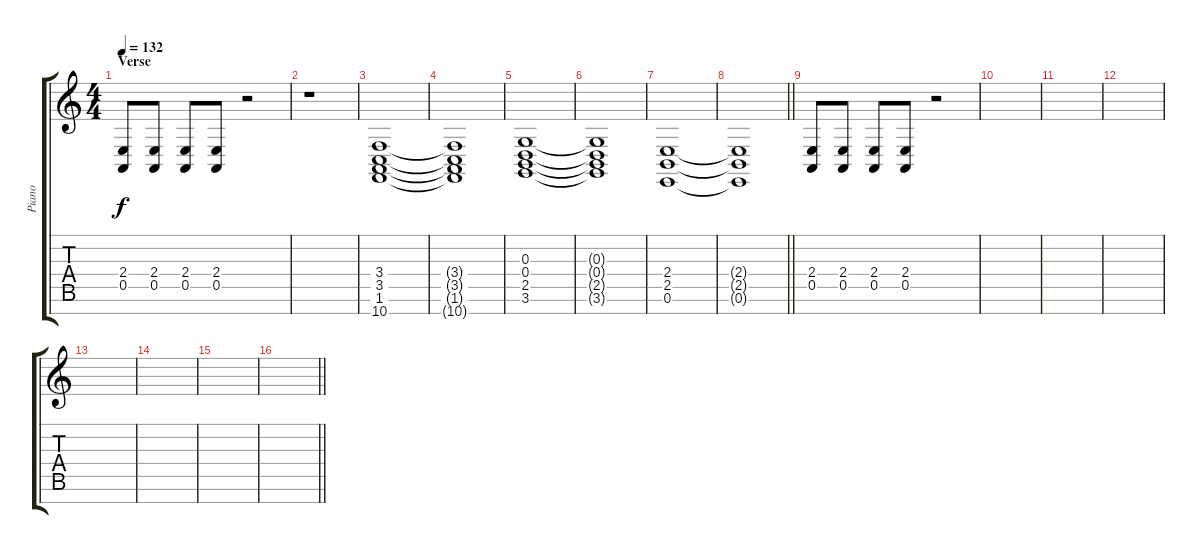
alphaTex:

\track ("Piano" "Piano") {instrument electricgrandpiano}
\staff {score tabs}
\tuning (E4 B3 G3 D3 A2 E2 B1) {hide}
\ts (4 4)
\section ("" "Verse")
\tempo 132
\clef g2
\ks c
(2.4 0.5).8{dy f volume 16} (2.4 0.5).8 (2.4 0.5).8 (2.4 0.5).8 r.2 |
r.1 |
(3.4 3.5 1.6 10.7).1 |
(3.4{t} 3.5{t} 1.6{t} 10.7{t}).1 |
(0.3 0.4 2.5 3.6).1 |
(0.3{t} 0.4{t} 2.5{t} 3.6{t}).1 |
(2.4 2.5 0.6).1 |
\barLineRight lightlight
(2.4{t} 2.5{t} 0.6{t}).1 |
\section ("" "")
(2.4 0.5).8{volume 12} (2.4 0.5).8 (2.4 0.5).8 (2.4 0.5).8 r.2 |
|
|
|
|
|
|
\barLineRight lightlight
